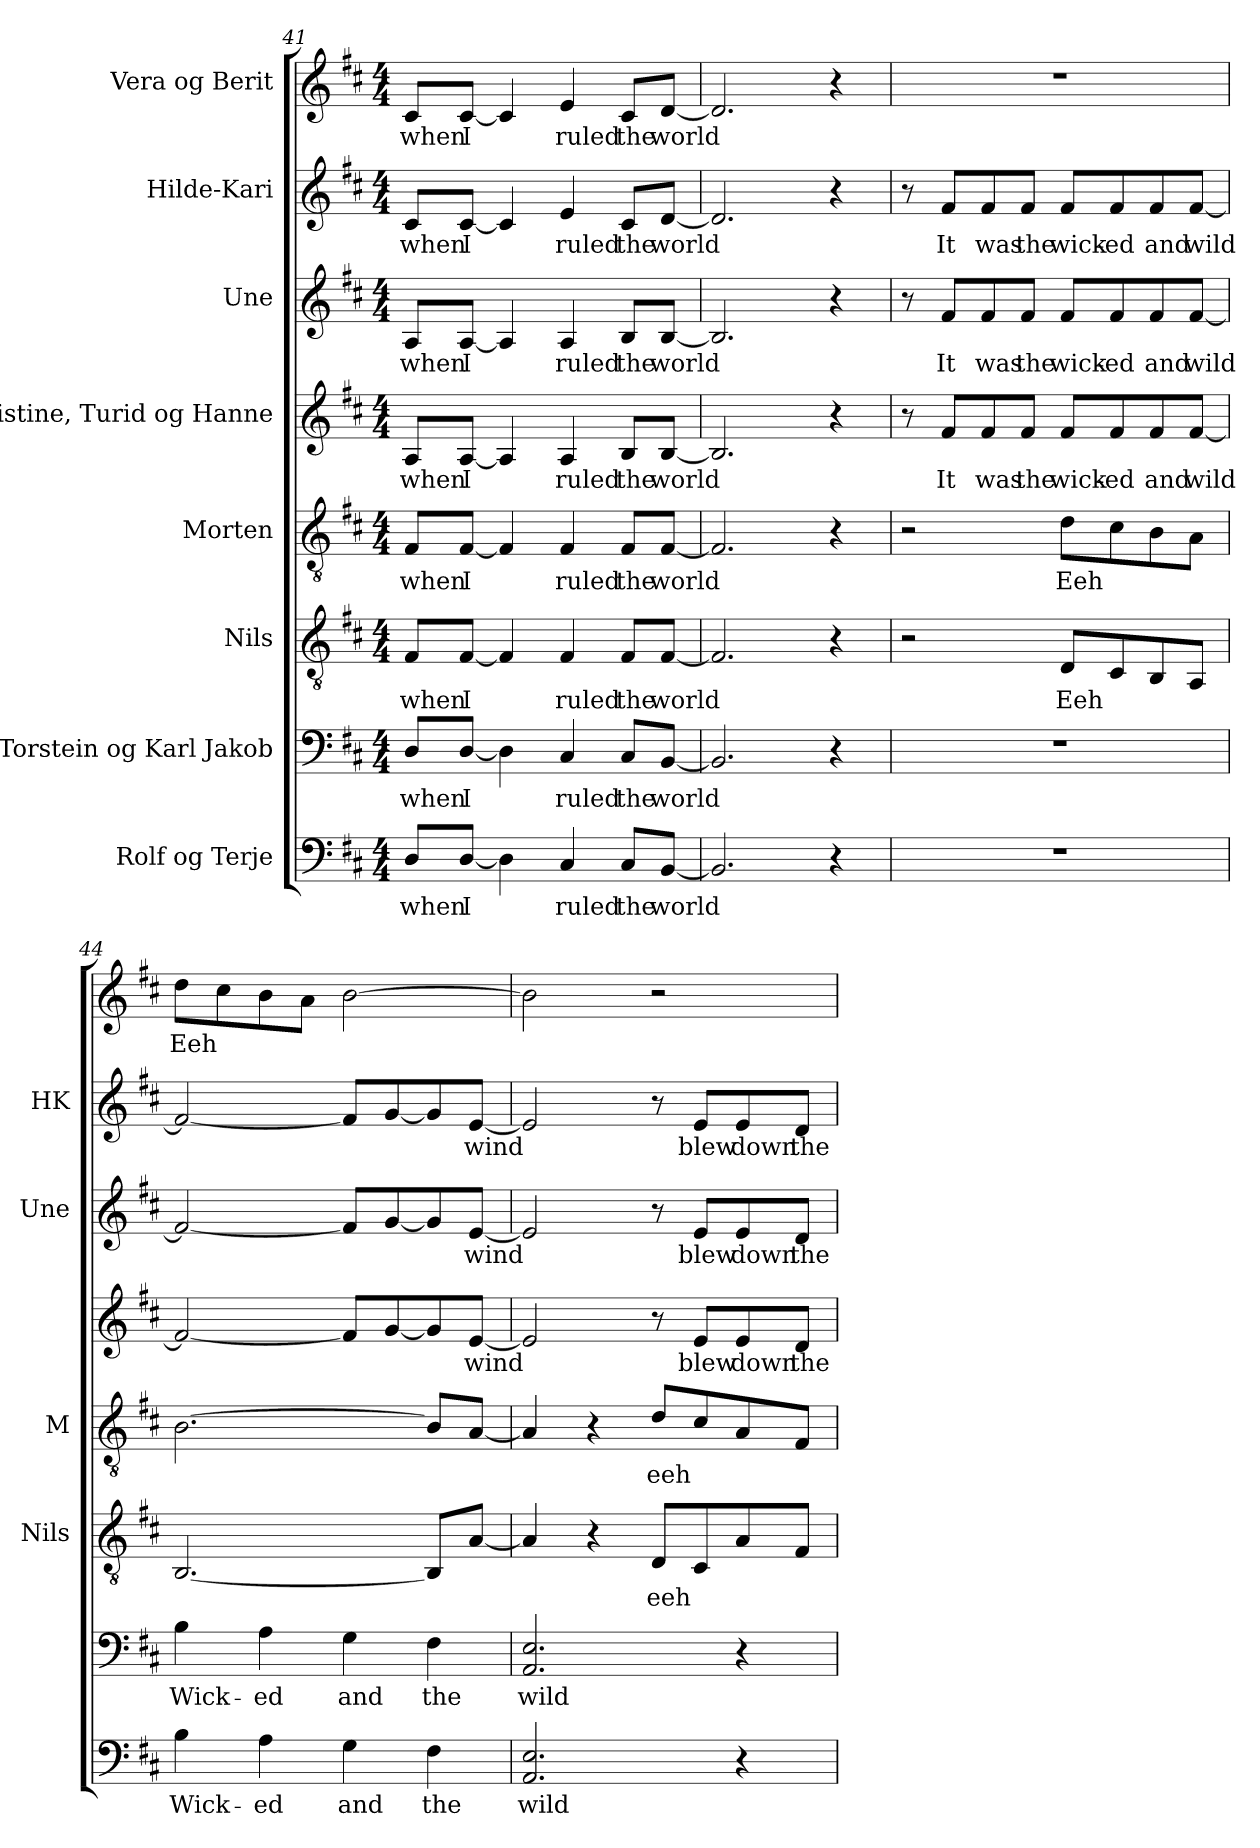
**kern	**text	**kern	**text	**kern	**text	**kern	**text	**kern	**text	**kern	**text	**kern	**text	**kern	**text
*part8	*part8	*part7	*part7	*part6	*part6	*part5	*part5	*part4	*part4	*part3	*part3	*part2	*part2	*part1	*part1
*staff8	*staff8	*staff7	*staff7	*staff6	*staff6	*staff5	*staff5	*staff4	*staff4	*staff3	*staff3	*staff2	*staff2	*staff1	*staff1
*I"Rolf og Terje	*	*I"Torstein og Karl Jakob	*	*I"Nils	*	*I"Morten	*	*I"Kristine, Turid og Hanne	*	*I"Une	*	*I"Hilde-Kari	*	*I"Vera og Berit	*
*	*	*	*	*I'Nils	*	*I'M	*	*	*	*I'Une	*	*I'HK	*	*	*
*clefF4	*	*clefF4	*	*clefGv2	*	*clefGv2	*	*clefG2	*	*clefG2	*	*clefG2	*	*clefG2	*
*k[f#c#]	*	*k[f#c#]	*	*k[f#c#]	*	*k[f#c#]	*	*k[f#c#]	*	*k[f#c#]	*	*k[f#c#]	*	*k[f#c#]	*
*M4/4	*	*M4/4	*	*M4/4	*	*M4/4	*	*M4/4	*	*M4/4	*	*M4/4	*	*M4/4	*
=41	=41	=41	=41	=41	=41	=41	=41	=41	=41	=41	=41	=41	=41	=41	=41
!	!LO:LY:b	!	!LO:LY:b	!	!LO:LY:b	!	!LO:LY:b	!	!LO:LY:b	!	!LO:LY:b	!	!LO:LY:b	!	!LO:LY:b
8D/L	when	8D/L	when	8F#/L	when	8F#/L	when	8A/L	when	8A/L	when	8c#/L	when	8c#/L	when
!	!LO:LY:b	!	!LO:LY:b	!	!LO:LY:b	!	!LO:LY:b	!	!LO:LY:b	!	!LO:LY:b	!	!LO:LY:b	!	!LO:LY:b
[8D/J	I	[8D/J	I	[8F#/J	I	[8F#/J	I	[8A/J	I	[8A/J	I	[8c#/J	I	[8c#/J	I
4D\]	.	4D\]	.	4F#/]	.	4F#/]	.	4A/]	.	4A/]	.	4c#/]	.	4c#/]	.
!	!LO:LY:b	!	!LO:LY:b	!	!LO:LY:b	!	!LO:LY:b	!	!LO:LY:b	!	!LO:LY:b	!	!LO:LY:b	!	!LO:LY:b
4C#/	ruled	4C#/	ruled	4F#/	ruled	4F#/	ruled	4A/	ruled	4A/	ruled	4e/	ruled	4e/	ruled
!	!LO:LY:b	!	!LO:LY:b	!	!LO:LY:b	!	!LO:LY:b	!	!LO:LY:b	!	!LO:LY:b	!	!LO:LY:b	!	!LO:LY:b
8C#/L	the	8C#/L	the	8F#/L	the	8F#/L	the	8B/L	the	8B/L	the	8c#/L	the	8c#/L	the
!	!LO:LY:b	!	!LO:LY:b	!	!LO:LY:b	!	!LO:LY:b	!	!LO:LY:b	!	!LO:LY:b	!	!LO:LY:b	!	!LO:LY:b
[8BB/J	world	[8BB/J	world	[8F#/J	world	[8F#/J	world	[8B/J	world	[8B/J	world	[8d/J	world	[8d/J	world
=42	=42	=42	=42	=42	=42	=42	=42	=42	=42	=42	=42	=42	=42	=42	=42
2.BB/]	.	2.BB/]	.	2.F#/]	.	2.F#/]	.	2.B/]	.	2.B/]	.	2.d/]	.	2.d/]	.
4r	.	4r	.	4r	.	4r	.	4r	.	4r	.	4r	.	4r	.
!!LO:PB:g=z
=43	=43	=43	=43	=43	=43	=43	=43	=43	=43	=43	=43	=43	=43	=43	=43
1r	.	1r	.	2r	.	2r	.	8r	.	8r	.	8r	.	1r	.
!	!	!	!	!	!	!	!	!	!LO:LY:b	!	!LO:LY:b	!	!LO:LY:b	!	!
.	.	.	.	.	.	.	.	8f#/L	It	8f#/L	It	8f#/L	It	.	.
!	!	!	!	!	!	!	!	!	!LO:LY:b	!	!LO:LY:b	!	!LO:LY:b	!	!
.	.	.	.	.	.	.	.	8f#/	was	8f#/	was	8f#/	was	.	.
!	!	!	!	!	!	!	!	!	!LO:LY:b	!	!LO:LY:b	!	!LO:LY:b	!	!
.	.	.	.	.	.	.	.	8f#/J	the	8f#/J	the	8f#/J	the	.	.
!	!	!	!	!	!LO:LY:b	!	!LO:LY:b	!	!LO:LY:b	!	!LO:LY:b	!	!LO:LY:b	!	!
.	.	.	.	8D/L	Eeh	8d\L	Eeh	8f#/L	wick-	8f#/L	wick-	8f#/L	wick-	.	.
!	!	!	!	!	!	!	!	!	!LO:LY:b	!	!LO:LY:b	!	!LO:LY:b	!	!
.	.	.	.	8C#/	.	8c#\	.	8f#/	-ed	8f#/	-ed	8f#/	-ed	.	.
!	!	!	!	!	!	!	!	!	!LO:LY:b	!	!LO:LY:b	!	!LO:LY:b	!	!
.	.	.	.	8BB/	.	8B\	.	8f#/	and	8f#/	and	8f#/	and	.	.
!	!	!	!	!	!	!	!	!	!LO:LY:b	!	!LO:LY:b	!	!LO:LY:b	!	!
.	.	.	.	8AA/J	.	8A\J	.	[8f#/J	wild	[8f#/J	wild	[8f#/J	wild	.	.
=44	=44	=44	=44	=44	=44	=44	=44	=44	=44	=44	=44	=44	=44	=44	=44
!	!LO:LY:b	!	!LO:LY:b	!	!	!	!	!	!	!	!	!	!	!	!LO:LY:b
4B\	Wick-	4B\	Wick-	[2.BB/	.	[2.B\	.	2f#/_	.	2f#/_	.	2f#/_	.	8dd\L	Eeh
.	.	.	.	.	.	.	.	.	.	.	.	.	.	8cc#\	.
!	!LO:LY:b	!	!LO:LY:b	!	!	!	!	!	!	!	!	!	!	!	!
4A\	-ed	4A\	-ed	.	.	.	.	.	.	.	.	.	.	8b\	.
.	.	.	.	.	.	.	.	.	.	.	.	.	.	8a\J	.
!	!LO:LY:b	!	!LO:LY:b	!	!	!	!	!	!	!	!	!	!	!	!
4G\	and	4G\	and	.	.	.	.	8f#/L]	.	8f#/L]	.	8f#/L]	.	[2b\	.
.	.	.	.	.	.	.	.	[8g/	.	[8g/	.	[8g/	.	.	.
!	!LO:LY:b	!	!LO:LY:b	!	!	!	!	!	!	!	!	!	!	!	!
4F#\	the	4F#\	the	8BB/L]	.	8B/L]	.	8g/]	.	8g/]	.	8g/]	.	.	.
!	!	!	!	!	!	!	!	!	!LO:LY:b	!	!LO:LY:b	!	!LO:LY:b	!	!
.	.	.	.	[8A/J	.	[8A/J	.	[8e/J	wind	[8e/J	wind	[8e/J	wind	.	.
=45	=45	=45	=45	=45	=45	=45	=45	=45	=45	=45	=45	=45	=45	=45	=45
!	!LO:LY:b	!	!LO:LY:b	!	!	!	!	!	!	!	!	!	!	!	!
2.AA/ 2.E/	wild	2.AA/ 2.E/	wild	4A/]	.	4A/]	.	2e/]	.	2e/]	.	2e/]	.	2b\]	.
.	.	.	.	4r	.	4r	.	.	.	.	.	.	.	.	.
!	!	!	!	!	!LO:LY:b	!	!LO:LY:b	!	!	!	!	!	!	!	!
.	.	.	.	8D/L	eeh	8d/L	eeh	8r	.	8r	.	8r	.	2r	.
!	!	!	!	!	!	!	!	!	!LO:LY:b	!	!LO:LY:b	!	!LO:LY:b	!	!
.	.	.	.	8C#/	.	8c#/	.	8e/L	blew	8e/L	blew	8e/L	blew	.	.
!	!	!	!	!	!	!	!	!	!LO:LY:b	!	!LO:LY:b	!	!LO:LY:b	!	!
4r	.	4r	.	8A/	.	8A/	.	8e/	down	8e/	down	8e/	down	.	.
!	!	!	!	!	!	!	!	!	!LO:LY:b	!	!LO:LY:b	!	!LO:LY:b	!	!
.	.	.	.	8F#/J	.	8F#/J	.	8d/J	the	8d/J	the	8d/J	the	.	.
=	=	=	=	=	=	=	=	=	=	=	=	=	=	=	=
*-	*-	*-	*-	*-	*-	*-	*-	*-	*-	*-	*-	*-	*-	*-	*-
